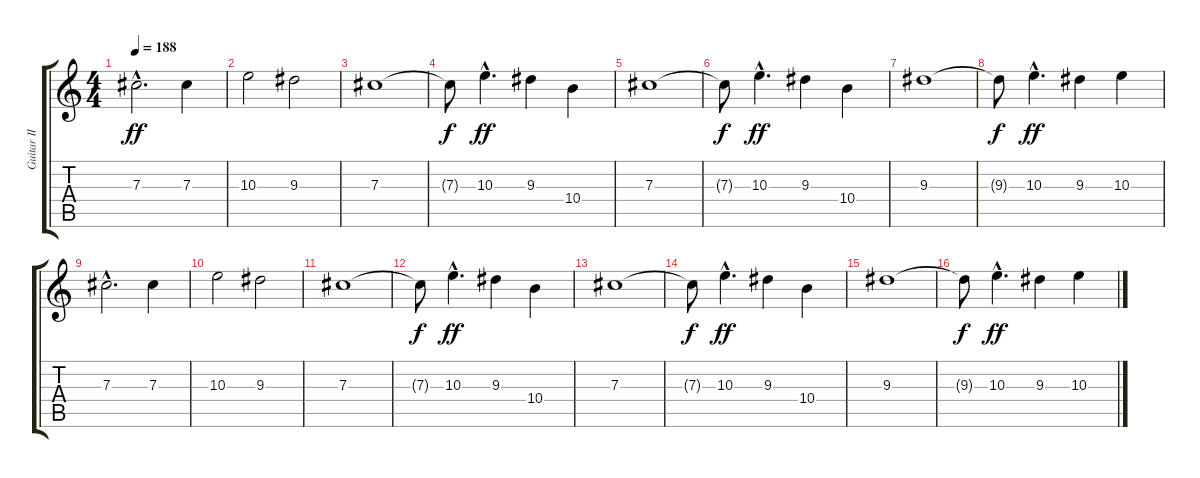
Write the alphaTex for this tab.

\track ("Guitar II" "Guitar II") {instrument overdrivenguitar}
\staff {score tabs}
\tuning (Eb4 Bb3 Gb3 Db3 Ab2 Eb2) {hide}
\ts (4 4)
\tempo 188
\clef g2
\ks c
7.3{hac}.2{d dy ff} 7.3.4 |
10.3.2 9.3.2 |
7.3.1 |
7.3{t}.8{dy f} 10.3{hac}.4{d dy ff} 9.3.4 10.4.4 |
7.3.1 |
7.3{t}.8{dy f} 10.3{hac}.4{d dy ff} 9.3.4 10.4.4 |
9.3.1 |
9.3{t}.8{dy f} 10.3{hac}.4{d dy ff} 9.3.4 10.3.4 |
7.3{hac}.2{d} 7.3.4 |
10.3.2 9.3.2 |
7.3.1 |
7.3{t}.8{dy f} 10.3{hac}.4{d dy ff} 9.3.4 10.4.4 |
7.3.1 |
7.3{t}.8{dy f} 10.3{hac}.4{d dy ff} 9.3.4 10.4.4 |
9.3.1 |
9.3{t}.8{dy f} 10.3{hac}.4{d dy ff} 9.3.4 10.3.4
